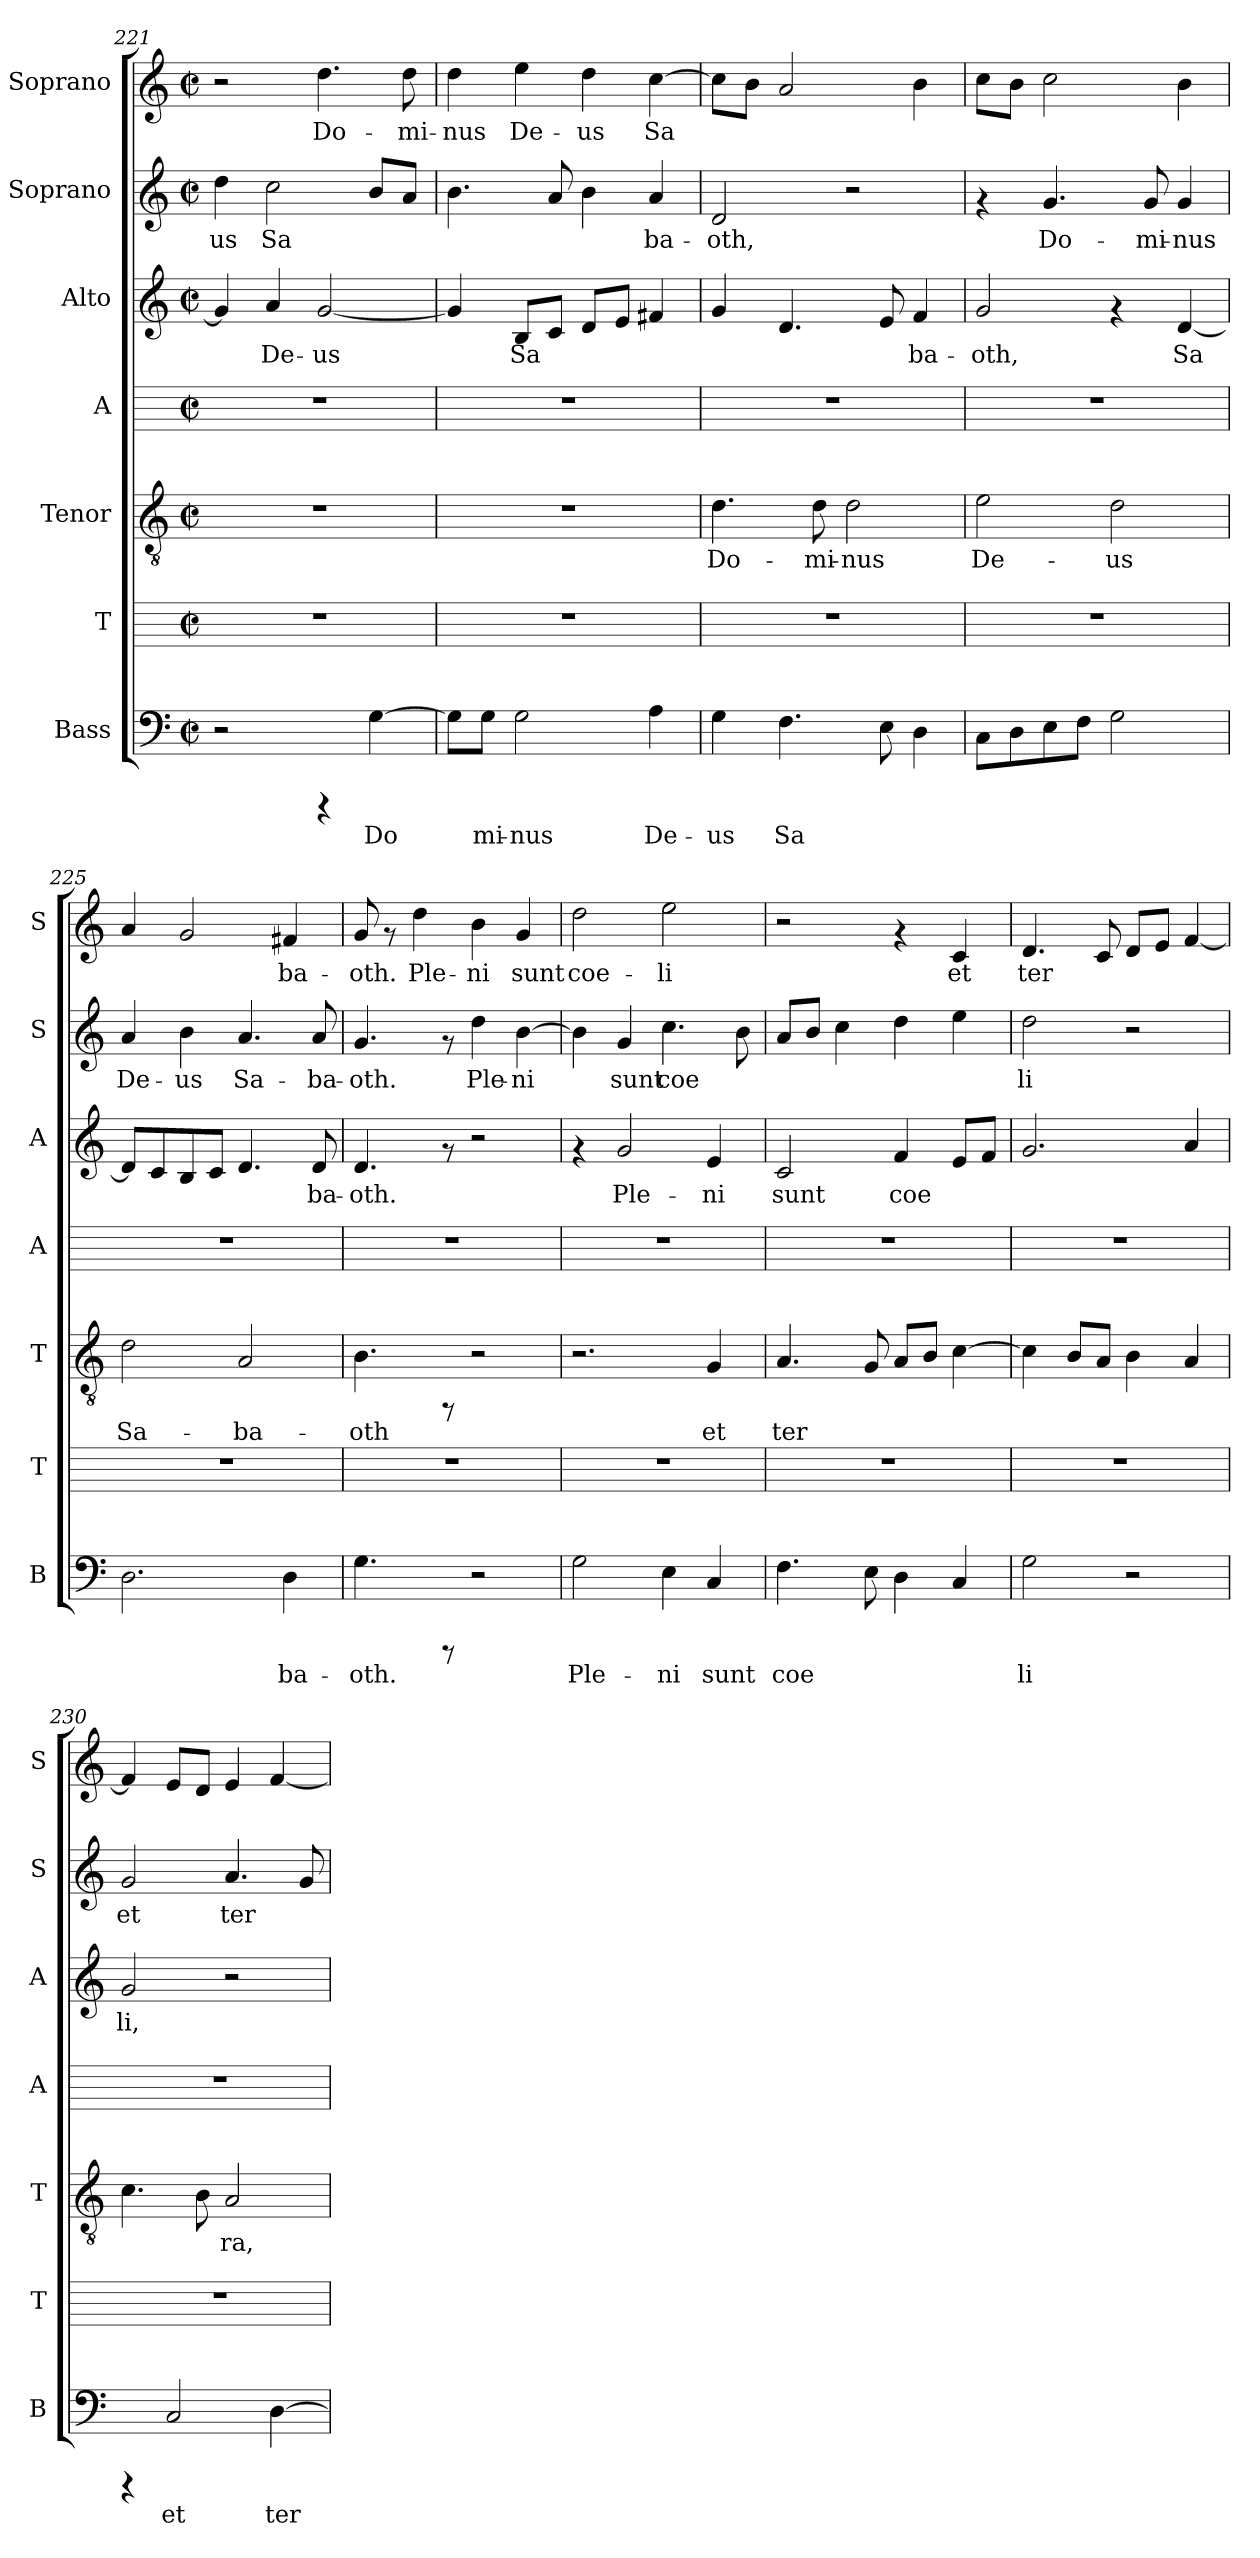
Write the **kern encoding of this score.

**kern	**text	**kern	**kern	**text	**kern	**kern	**text	**kern	**text	**kern	**text
*part7	*part7	*part6	*part5	*part5	*part4	*part3	*part3	*part2	*part2	*part1	*part1
*staff7	*staff7	*staff6	*staff5	*staff5	*staff4	*staff3	*staff3	*staff2	*staff2	*staff1	*staff1
*I"Bass	*	*I"T	*I"Tenor	*	*I"A	*I"Alto	*	*I"Soprano	*	*I"Soprano	*
*I'B	*	*I'T	*I'T	*	*I'A	*I'A	*	*I'S	*	*I'S	*
!!LO:PB:g=z
*clefF4	*	*	*clefGv2	*	*	*clefG2	*	*clefG2	*	*clefG2	*
*k[]	*	*k[]	*k[]	*	*k[]	*k[]	*	*k[]	*	*k[]	*
*C:	*	*C:	*C:	*	*C:	*C:	*	*C:	*	*C:	*
*M2/2	*	*M2/2	*M2/2	*	*M2/2	*M2/2	*	*M2/2	*	*M2/2	*
*met(c|)	*	*met(c|)	*met(c|)	*	*met(c|)	*met(c|)	*	*met(c|)	*	*met(c|)	*
=221	=221	=221	=221	=221	=221	=221	=221	=221	=221	=221	=221
!	!	!	!	!	!	!	!LO:LY:b:cj	!	!LO:LY:b:cj	!	!
2r	.	1r	1r	.	1r	4g/]	.	4dd\	-us	2r	.
!	!	!	!	!	!	!	!LO:LY:b:cj	!	!LO:LY:b:cj	!	!
.	.	.	.	.	.	4a/	De-	2cc\	Sa-	.	.
!	!	!	!	!	!	!	!LO:LY:b:cj	!	!	!	!LO:LY:b:cj
4rCCC	.	.	.	.	.	[<2g/	-us	.	.	4.dd\	Do-
!	!LO:LY:b:cj	!	!	!	!	!	!	!	!LO:LY:b:cj	!	!
[>4G\	Do-	.	.	.	.	.	.	8b/L	--	.	.
!	!	!	!	!	!	!	!	!	!LO:LY:b:cj	!	!LO:LY:b:cj
.	.	.	.	.	.	.	.	8a/J	--	8dd\	-mi-
=222	=222	=222	=222	=222	=222	=222	=222	=222	=222	=222	=222
!	!LO:LY:b:cj	!	!	!	!	!	!LO:LY:b:cj	!	!LO:LY:b:cj	!	!LO:LY:b:cj
8G\L]	--	1r	1r	.	1r	4g/]	.	4.b\	--	4dd\	-nus
!	!LO:LY:b:cj	!	!	!	!	!	!	!	!	!	!
8G\J	-mi-	.	.	.	.	.	.	.	.	.	.
!	!LO:LY:b:cj	!	!	!	!	!	!LO:LY:b:cj	!	!	!	!LO:LY:b:cj
2G\	-nus	.	.	.	.	8B/L	Sa-	.	.	4ee\	De-
!	!	!	!	!	!	!	!LO:LY:b:cj	!	!LO:LY:b:cj	!	!
.	.	.	.	.	.	8c/J	--	8a/	--	.	.
!	!	!	!	!	!	!	!LO:LY:b:cj	!	!LO:LY:b:cj	!	!LO:LY:b:cj
.	.	.	.	.	.	8d/L	--	4b\	--	4dd\	-us
!	!	!	!	!	!	!	!LO:LY:b:cj	!	!	!	!
.	.	.	.	.	.	8e/J	--	.	.	.	.
!	!LO:LY:b:cj	!	!	!	!	!	!LO:LY:b:cj	!	!LO:LY:b:cj	!	!LO:LY:b:cj
4A\	De-	.	.	.	.	4f#X/	--	4a/	-ba-	[>4cc\	Sa-
=223	=223	=223	=223	=223	=223	=223	=223	=223	=223	=223	=223
!	!LO:LY:b:cj	!	!	!LO:LY:b:cj	!	!	!LO:LY:b:cj	!	!LO:LY:b:cj	!	!LO:LY:b:cj
4G\	-us	1r	4.d\	Do-	1r	4g/	--	2d/	-oth,	8cc\L]	--
!	!	!	!	!	!	!	!	!	!	!	!LO:LY:b:cj
.	.	.	.	.	.	.	.	.	.	8b\J	--
!	!LO:LY:b:cj	!	!	!	!	!	!LO:LY:b:cj	!	!	!	!LO:LY:b:cj
4.F\	Sa-	.	.	.	.	4.d/	--	.	.	2a/	--
!	!	!	!	!LO:LY:b:cj	!	!	!	!	!	!	!
.	.	.	8d\	-mi-	.	.	.	.	.	.	.
!	!	!	!	!LO:LY:b:cj	!	!	!	!	!	!	!
.	.	.	2d\	-nus	.	.	.	2r	.	.	.
!	!LO:LY:b:cj	!	!	!	!	!	!LO:LY:b:cj	!	!	!	!
8E\	--	.	.	.	.	8e/	--	.	.	.	.
!	!LO:LY:b:cj	!	!	!	!	!	!LO:LY:b:cj	!	!	!	!LO:LY:b:cj
4D\	--	.	.	.	.	4f/	-ba-	.	.	4b\	--
=224	=224	=224	=224	=224	=224	=224	=224	=224	=224	=224	=224
!	!LO:LY:b:cj	!	!	!LO:LY:b:cj	!	!	!LO:LY:b:cj	!	!	!	!LO:LY:b:cj
8C\L	--	1r	2e\	De-	1r	2g/	-oth,	4rf	.	8cc\L	--
!	!LO:LY:b:cj	!	!	!	!	!	!	!	!	!	!LO:LY:b:cj
8D\	--	.	.	.	.	.	.	.	.	8b\J	--
!	!LO:LY:b:cj	!	!	!	!	!	!	!	!LO:LY:b:cj	!	!LO:LY:b:cj
8E\	--	.	.	.	.	.	.	4.g/	Do-	2cc\	--
!	!LO:LY:b:cj	!	!	!	!	!	!	!	!	!	!
8F\J	--	.	.	.	.	.	.	.	.	.	.
!	!LO:LY:b:cj	!	!	!LO:LY:b:cj	!	!	!	!	!	!	!
2G\	--	.	2d\	-us	.	4rf	.	.	.	.	.
!	!	!	!	!	!	!	!	!	!LO:LY:b:cj	!	!
.	.	.	.	.	.	.	.	8g/	-mi-	.	.
!	!	!	!	!	!	!	!LO:LY:b:cj	!	!LO:LY:b:cj	!	!LO:LY:b:cj
.	.	.	.	.	.	[<4d/	Sa-	4g/	-nus	4b\	--
=225	=225	=225	=225	=225	=225	=225	=225	=225	=225	=225	=225
!	!LO:LY:b:cj	!	!	!LO:LY:b:cj	!	!	!LO:LY:b:cj	!	!LO:LY:b:cj	!	!LO:LY:b:cj
2.D\	--	1r	2d\	Sa-	1r	8d/L]	--	4a/	De-	4a/	--
!	!	!	!	!	!	!	!LO:LY:b:cj	!	!	!	!
.	.	.	.	.	.	8c/	--	.	.	.	.
!	!	!	!	!	!	!	!LO:LY:b:cj	!	!LO:LY:b:cj	!	!LO:LY:b:cj
.	.	.	.	.	.	8B/	--	4b\	-us	2g/	--
!	!	!	!	!	!	!	!LO:LY:b:cj	!	!	!	!
.	.	.	.	.	.	8c/J	--	.	.	.	.
!	!	!	!	!LO:LY:b:cj	!	!	!LO:LY:b:cj	!	!LO:LY:b:cj	!	!
.	.	.	2A/	-ba-	.	4.d/	--	4.a/	Sa-	.	.
!	!LO:LY:b:cj	!	!	!	!	!	!	!	!	!	!LO:LY:b:cj
4D\	-ba-	.	.	.	.	.	.	.	.	4f#X/	-ba-
!	!	!	!	!	!	!	!LO:LY:b:cj	!	!LO:LY:b:cj	!	!
.	.	.	.	.	.	8d/	-ba-	8a/	-ba-	.	.
=226	=226	=226	=226	=226	=226	=226	=226	=226	=226	=226	=226
!	!LO:LY:b:cj	!	!	!LO:LY:b:cj	!	!	!LO:LY:b:cj	!	!LO:LY:b:cj	!	!LO:LY:b:cj
4.G\	-oth.	1r	4.B\	-oth	1r	4.d/	-oth.	4.g/	-oth.	8g/	-oth.
.	.	.	.	.	.	.	.	.	.	8rf	.
!	!	!	!	!	!	!	!	!	!	!	!LO:LY:b:cj
.	.	.	.	.	.	.	.	.	.	4dd\	Ple-
8rCCC	.	.	8rFF	.	.	8rf	.	8rf	.	.	.
!	!	!	!	!	!	!	!	!	!LO:LY:b:cj	!	!LO:LY:b:cj
2r	.	.	2r	.	.	2r	.	4dd\	Ple-	4b\	-ni
!	!	!	!	!	!	!	!	!	!LO:LY:b:cj	!	!LO:LY:b:cj
.	.	.	.	.	.	.	.	[<4b\	-ni	4g/	sunt
!!LO:LB:g=z
=227	=227	=227	=227	=227	=227	=227	=227	=227	=227	=227	=227
!	!LO:LY:b:cj	!	!	!	!	!	!	!	!LO:LY:b:cj	!	!LO:LY:b:cj
2G\	Ple-	1r	2.r	.	1r	4rf	.	4b\]	.	2dd\	coe-
!	!	!	!	!	!	!	!LO:LY:b:cj	!	!LO:LY:b:cj	!	!
.	.	.	.	.	.	2g/	Ple-	4g/	sunt	.	.
!	!LO:LY:b:cj	!	!	!	!	!	!	!	!LO:LY:b:cj	!	!LO:LY:b:cj
4E\	-ni	.	.	.	.	.	.	4.cc\	coe-	2ee\	-li
!	!LO:LY:b:cj	!	!	!LO:LY:b:cj	!	!	!LO:LY:b:cj	!	!	!	!
4C/	sunt	.	4G/	et	.	4e/	-ni	.	.	.	.
!	!	!	!	!	!	!	!	!	!LO:LY:b:cj	!	!
.	.	.	.	.	.	.	.	8b\	--	.	.
=228	=228	=228	=228	=228	=228	=228	=228	=228	=228	=228	=228
!	!LO:LY:b:cj	!	!	!LO:LY:b:cj	!	!	!LO:LY:b:cj	!	!LO:LY:b:cj	!	!
4.F\	coe-	1r	4.A/	ter-	1r	2c/	sunt	8a/L	--	2r	.
!	!	!	!	!	!	!	!	!	!LO:LY:b:cj	!	!
.	.	.	.	.	.	.	.	8b/J	--	.	.
!	!	!	!	!	!	!	!	!	!LO:LY:b:cj	!	!
.	.	.	.	.	.	.	.	4cc\	--	.	.
!	!LO:LY:b:cj	!	!	!LO:LY:b:cj	!	!	!	!	!	!	!
8E\	--	.	8G/	--	.	.	.	.	.	.	.
!	!LO:LY:b:cj	!	!	!LO:LY:b:cj	!	!	!LO:LY:b:cj	!	!LO:LY:b:cj	!	!
4D\	--	.	8A/L	--	.	4f/	coe-	4dd\	--	4rf	.
!	!	!	!	!LO:LY:b:cj	!	!	!	!	!	!	!
.	.	.	8B/J	--	.	.	.	.	.	.	.
!	!LO:LY:b:cj	!	!	!LO:LY:b:cj	!	!	!LO:LY:b:cj	!	!LO:LY:b:cj	!	!LO:LY:b:cj
4C/	--	.	[>4c\	--	.	8e/L	--	4ee\	--	4c/	et
!	!	!	!	!	!	!	!LO:LY:b:cj	!	!	!	!
.	.	.	.	.	.	8f/J	--	.	.	.	.
=229	=229	=229	=229	=229	=229	=229	=229	=229	=229	=229	=229
!	!LO:LY:b:cj	!	!	!LO:LY:b:cj	!	!	!LO:LY:b:cj	!	!LO:LY:b:cj	!	!LO:LY:b:cj
2G\	-li	1r	4c\]	--	1r	2.g/	--	2dd\	-li	4.d/	ter-
!	!	!	!	!LO:LY:b:cj	!	!	!	!	!	!	!
.	.	.	8B/L	--	.	.	.	.	.	.	.
!	!	!	!	!LO:LY:b:cj	!	!	!	!	!	!	!LO:LY:b:cj
.	.	.	8A/J	--	.	.	.	.	.	8c/	--
!	!	!	!	!LO:LY:b:cj	!	!	!	!	!	!	!LO:LY:b:cj
2r	.	.	4B\	--	.	.	.	2r	.	8d/L	--
!	!	!	!	!	!	!	!	!	!	!	!LO:LY:b:cj
.	.	.	.	.	.	.	.	.	.	8e/J	--
!	!	!	!	!LO:LY:b:cj	!	!	!LO:LY:b:cj	!	!	!	!LO:LY:b:cj
.	.	.	4A/	--	.	4a/	--	.	.	[<4f/	--
=230	=230	=230	=230	=230	=230	=230	=230	=230	=230	=230	=230
!	!	!	!	!LO:LY:b:cj	!	!	!LO:LY:b:cj	!	!LO:LY:b:cj	!	!LO:LY:b:cj
4rCCC	.	1r	4.c\	--	1r	2g/	-li,	2g/	et	4f/]	--
!	!LO:LY:b:cj	!	!	!	!	!	!	!	!	!	!LO:LY:b:cj
2C/	et	.	.	.	.	.	.	.	.	8e/L	--
!	!	!	!	!LO:LY:b:cj	!	!	!	!	!	!	!LO:LY:b:cj
.	.	.	8B\	--	.	.	.	.	.	8d/J	--
!	!	!	!	!LO:LY:b:cj	!	!	!	!	!LO:LY:b:cj	!	!LO:LY:b:cj
.	.	.	2A/	-ra,	.	2r	.	4.a/	ter-	4e/	--
!	!LO:LY:b:cj	!	!	!	!	!	!	!	!	!	!LO:LY:b:cj
[>4D\	ter-	.	.	.	.	.	.	.	.	[<4f/	--
!	!	!	!	!	!	!	!	!	!LO:LY:b:cj	!	!
.	.	.	.	.	.	.	.	8g/	--	.	.
=	=	=	=	=	=	=	=	=	=	=	=
*-	*-	*-	*-	*-	*-	*-	*-	*-	*-	*-	*-
